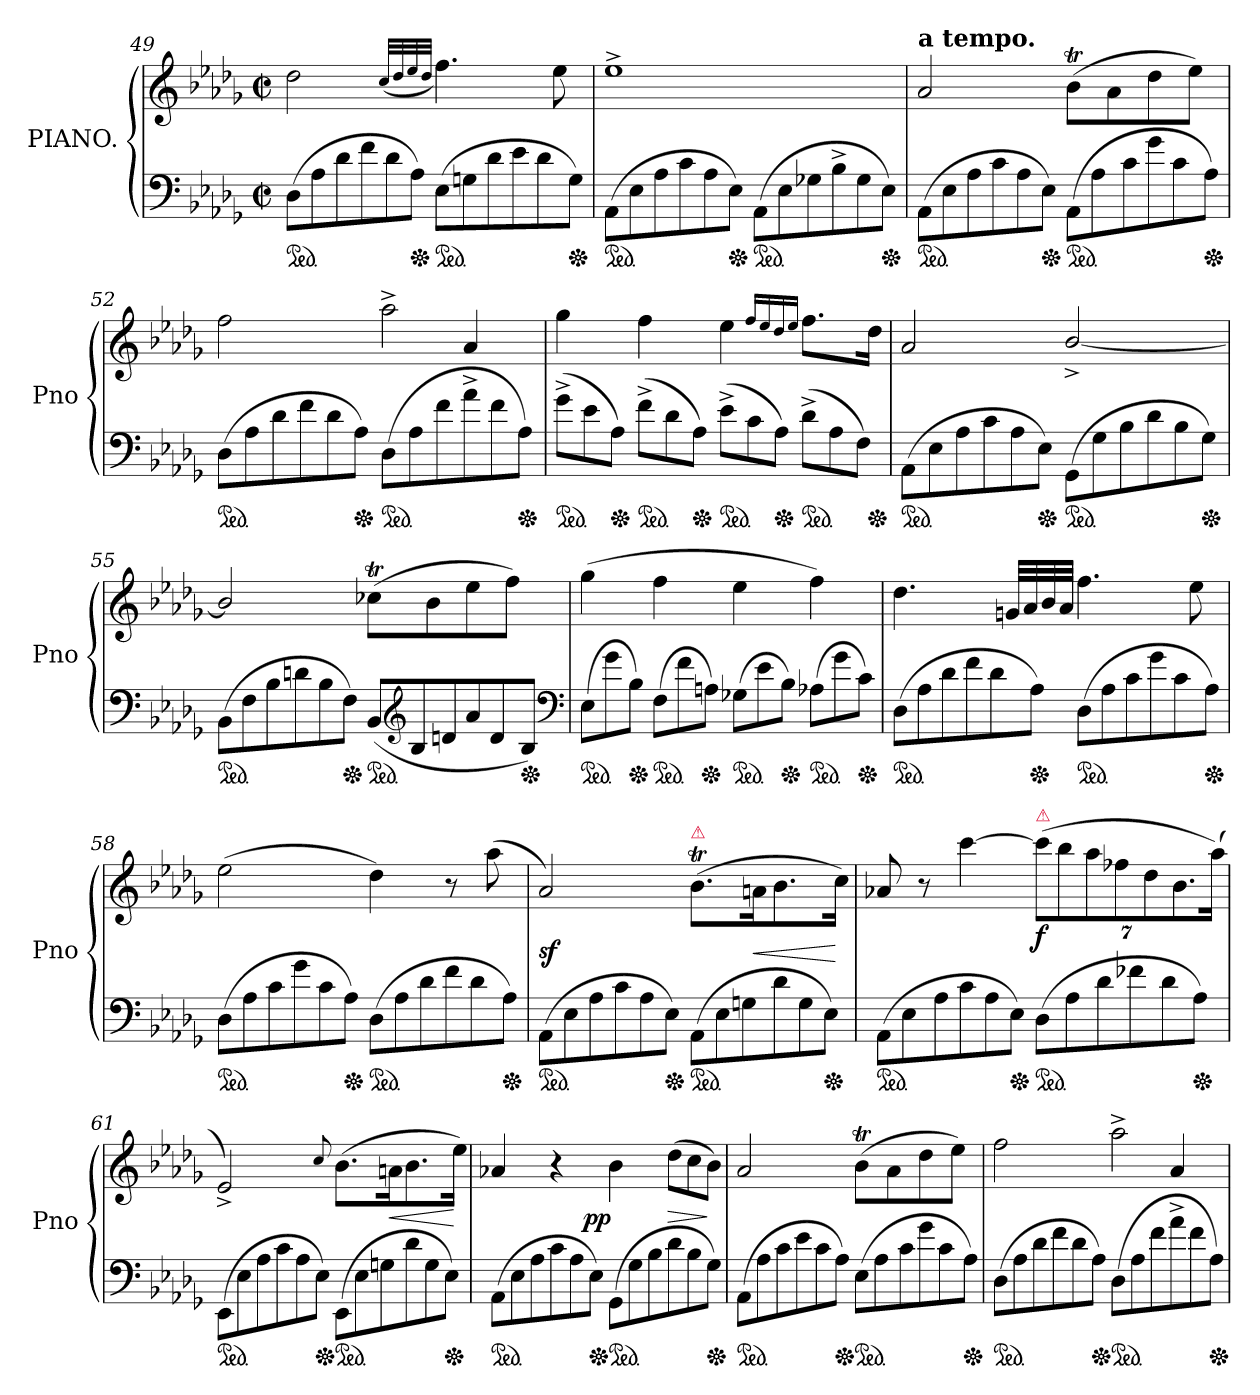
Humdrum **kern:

**kern	**kern	**dynam
*part1	*part1	*part1
*staff2	*staff1	*staff1/2
*I"PIANO.	*	*
*I'Pno	*	*
*clefF4	*clefG2	*
*k[b-e-a-d-g-]	*k[b-e-a-d-g-]	*
*M2/2	*M2/2	*
*met(c|)	*met(c|)	*
*Xtuplet	*	*
*ped	*	*
=49	=49	=49
(>12D-L	2dd-\	.
12A-	.	.
12d-	.	.
12f	.	.
12d-	.	.
*Xped	*	*
12A-J)	.	.
.	(<32qqcc/LLL	.
.	32qqdd-/	.
.	32qqee-/	.
.	32qqdd-/JJJ	.
*ped	*	*
(>12E-L	4.ff\)	.
12Gn	.	.
12d-	.	.
12e-	.	.
12d-	.	.
.	8ee-\	.
*Xped	*	*
12GJ)	.	.
=50	=50	=50
*ped	*	*
(>12AA-L	1ee-^<	.
12E-	.	.
12A-	.	.
12c	.	.
12A-	.	.
*Xped	*	*
12E-J)	.	.
!LO:TX:a:i:t=rit.	!	!
*ped	*	*
(>12AA-L	.	.
12E-	.	.
12G-X	.	.
12B-^>	.	.
12G-	.	.
*Xped	*	*
12E-J)	.	.
=51	=51	=51
!	!LO:TX:a:B:t=a tempo.	!
*ped	*	*
(>12AA-L	2a-/	.
12E-	.	.
12A-	.	.
12c	.	.
12A-	.	.
*Xped	*	*
12E-J)	.	.
*ped	*	*
(>12AA-L	(>8b-T\L	.
12A-	.	.
.	8a-	.
12c	.	.
12g-	8dd-	.
12c	.	.
.	8ee-J)	.
*Xped	*	*
12A-J)	.	.
=52	=52	=52
*	*^	*
*ped	*	*	*
(>12D-L	2ff	2.ryy	.
12A-	.	.	.
12d-	.	.	.
12f	.	.	.
12d-	.	.	.
*Xped	*	*	*
12A-J)	.	.	.
*ped	*	*	*
(>12D-L	2aa-^>\	.	.
12A-	.	.	.
12f\	.	.	.
12a-^<\	.	4a-/	.
12f\	.	.	.
*Xped	*	*	*
12A-J)	.	.	.
*	*v	*v	*
=53	=53	=53
*ped	*	*
(>12g-^>L	4gg-\	.
12e-	.	.
*Xped	*	*
12A-J)	.	.
*ped	*	*
(>12f^>L	4ff\	.
12d-	.	.
*Xped	*	*
12A-J)	.	.
*ped	*	*
(>12e-^>L	4ee-\	.
12c	.	.
*Xped	*	*
12A-J)	.	.
.	16qqff/LL	.
.	16qqee-	.
.	16qqdd-	.
.	16qqee-JJ	.
*ped	*	*
(>12d-^>L	8.ff\L	.
12A-	.	.
12FJ)	.	.
*Xped	*	*
.	16dd-Jk	.
=54	=54	=54
*ped	*	*
(>12AA-L	2a-/	.
12E-	.	.
12A-	.	.
12c	.	.
12A-	.	.
*Xped	*	*
12E-J)	.	.
*ped	*	*
(>12GG-L	[2b-^</	.
12G-	.	.
12B-	.	.
12d-	.	.
12B-	.	.
*Xped	*	*
12G-J)	.	.
=55	=55	=55
*ped	*	*
(>12BB-L	2b-/]	.
12F	.	.
12B-	.	.
12dn	.	.
12B-	.	.
*Xped	*	*
12FJ)	.	.
*ped	*	*
(<12BB-L	(>8cc-XTL	.
*clefG2	*	*
12B-	.	.
.	8b-	.
12dn	.	.
12a-	8ee-	.
12d	.	.
.	8ffJ)	.
*Xped	*	*
12B-J)	.	.
*clefF4	*	*
=56	=56	=56
*ped	*	*
(>12E-L	(>4gg-	.
12g-	.	.
*Xped	*	*
12B-J)	.	.
*ped	*	*
(>12FL	4ff	.
12f	.	.
*Xped	*	*
12AnJ)	.	.
*ped	*	*
(>12G-XL	4ee-	.
12e-	.	.
*Xped	*	*
12B-J)	.	.
*ped	*	*
(>12A-XL	4ff)	.
12g-	.	.
*Xped	*	*
12cJ)	.	.
=57	=57	=57
*ped	*	*
(>12D-L	4.dd-	.
12A-	.	.
12d-	.	.
12f	.	.
12d-	.	.
.	32gnLLL	.
.	32a-	.
*Xped	*	*
12A-J)	.	.
.	32b-	.
.	32a-JJJ	.
*ped	*	*
(>12D-L	4.ff	.
12A-	.	.
12c	.	.
12g-	.	.
12c	.	.
.	8ee-	.
*Xped	*	*
12A-J)	.	.
=58	=58	=58
*ped	*	*
(>12D-L	(>2ee-	.
12A-	.	.
12c	.	.
12g-	.	.
12c	.	.
*Xped	*	*
12A-J)	.	.
*ped	*	*
(>12D-L	4dd-)	.
12A-	.	.
12d-	.	.
12f	8r	.
12d-	.	.
.	(>8aa-\	.
*Xped	*	*
12A-J)	.	.
=59	=59	=59
*ped	*	*
(>12AA-L	2a-/)	sf
12E-	.	.
12A-	.	.
12c	.	.
12A-	.	.
*Xped	*	*
12E-J)	.	.
!	!LO:TX:a:color=crimson:t=⚠	!
*ped	*	*
(>12AA-L	(>8.b-TL	.
12E-	.	.
12Gn	.	.
.	16anK	<
12d-	8.b-	.
12G	.	.
*Xped	*	*
12E-J)	.	.
.	16ccJk)	[
=60	=60	=60
*ped	*	*
(>12AA-L	8a-X/	.
12E-	.	.
.	8r	.
12A-	.	.
12c	[4ccc	sf sf
12A-	.	.
*Xped	*	*
12E-J)	.	.
!	!LO:TX:a:color=crimson:t=⚠	!
*ped	*	*
(>12D-L	(>14cccL]	f
.	14bb-	.
12A-	.	.
.	14aa-	.
12d-	.	.
.	14ff-X	.
12f-X	.	.
.	14dd-	.
12d-	.	.
.	14.b-	.
*Xped	*	*
12A-J)	.	.
.	(>28aa-Jk)	.
=61	=61	=61
*ped	*	*
(>12EE-L	2e-^/)	.
12E-	.	.
12A-	.	.
12c	.	.
12A-	.	.
*Xped	*	*
12E-J)	.	.
.	8qqcc/	.
*ped	*	*
(>12EE-L	(>8.b-L	.
12E-	.	.
12Gn	.	.
.	16anK	<
12d-	8.b-	.
12G	.	.
*Xped	*	*
12E-J)	.	.
.	16ee-Jk)	[
=62	=62	=62
*ped	*	*
(>12AA-L	4a-X/	.
12E-	.	.
12A-	.	.
12c	4r	.
12A-	.	.
*Xped	*	*
12E-J)	.	.
!	!	!LO:DY:rj
*ped	*	*
(>12GG-L	4b-	pp
12G-	.	.
12B-	.	.
*	*Xtuplet	*
12d-	(>12dd-L	>
12B-	12cc	.
*Xped	*	*
12G-J)	12b-J)	]
=63	=63	=63
*ped	*	*
(>12AA-L	2a-/	.
12A-	.	.
12c	.	.
12e-	.	.
12c	.	.
*Xped	*	*
12A-J)	.	.
*ped	*	*
(>12E-L	(>8b-T\L	.
12A-	.	.
.	8a-	.
12c	.	.
12g-	8dd-	.
12c	.	.
.	8ee-J)	.
*Xped	*	*
12A-J)	.	.
=64	=64	=64
*	*^	*
*ped	*	*	*
(>12D-L	2ff	2.ryy	.
12A-	.	.	.
12d-	.	.	.
12f	.	.	.
12d-	.	.	.
*Xped	*	*	*
12A-J)	.	.	.
*ped	*	*	*
(>12D-L	2aa-^>\	.	.
12A-	.	.	.
12f\	.	.	.
12a-^<\	.	4a-/	.
12f\	.	.	.
*Xped	*	*	*
12A-J)	.	.	.
*	*v	*v	*
=	=	=
*-	*-	*-
